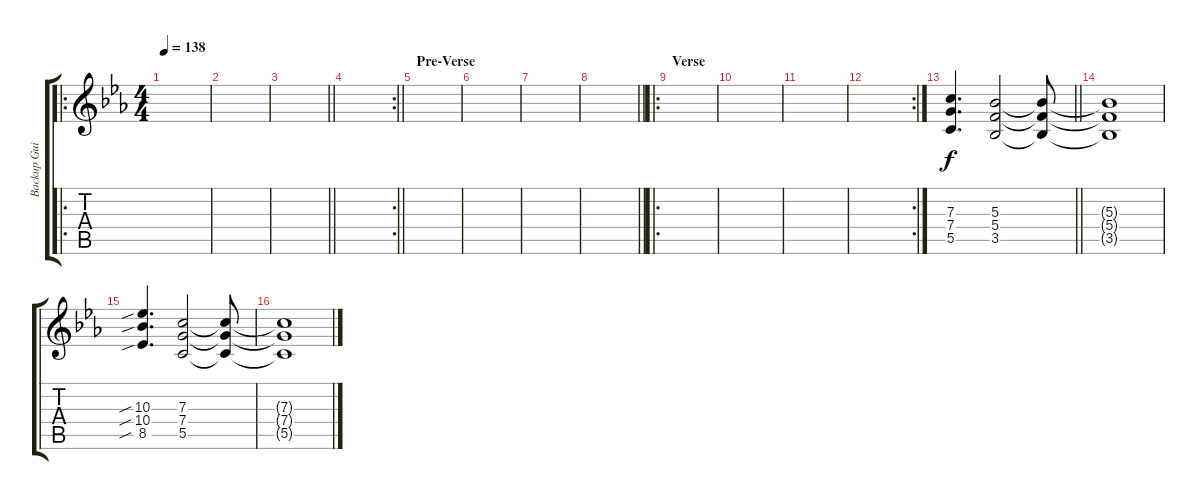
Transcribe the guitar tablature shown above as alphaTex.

\track ("Backup Guitar" "Backup Gui") {instrument distortionguitar}
\staff {score tabs}
\tuning (D4 A3 F3 C3 G2 C2) {hide}
\ro
\ts (4 4)
\tempo 138
\clef g2
\ks eb
|
|
\barLineRight lightlight
|
\rc 2
\barLineRight lightlight
|
\section ("" "Pre-Verse")
|
|
|
\barLineRight lightlight
|
\ro
\section ("" "Verse")
|
|
|
\rc 2
|
\barLineRight lightlight
(7.3 7.4 5.5).4{d} (5.3 5.4 3.5).2 (5.3{t} 5.4{t} 3.5{t}).8 |
(5.3{t} 5.4{t} 3.5{t}).1 |
(10.3{sib} 10.4{sib} 8.5{sib}).4{d} (7.3 7.4 5.5).2 (7.3{t} 7.4{t} 5.5{t}).8 |
(7.3{t} 7.4{t} 5.5{t}).1
